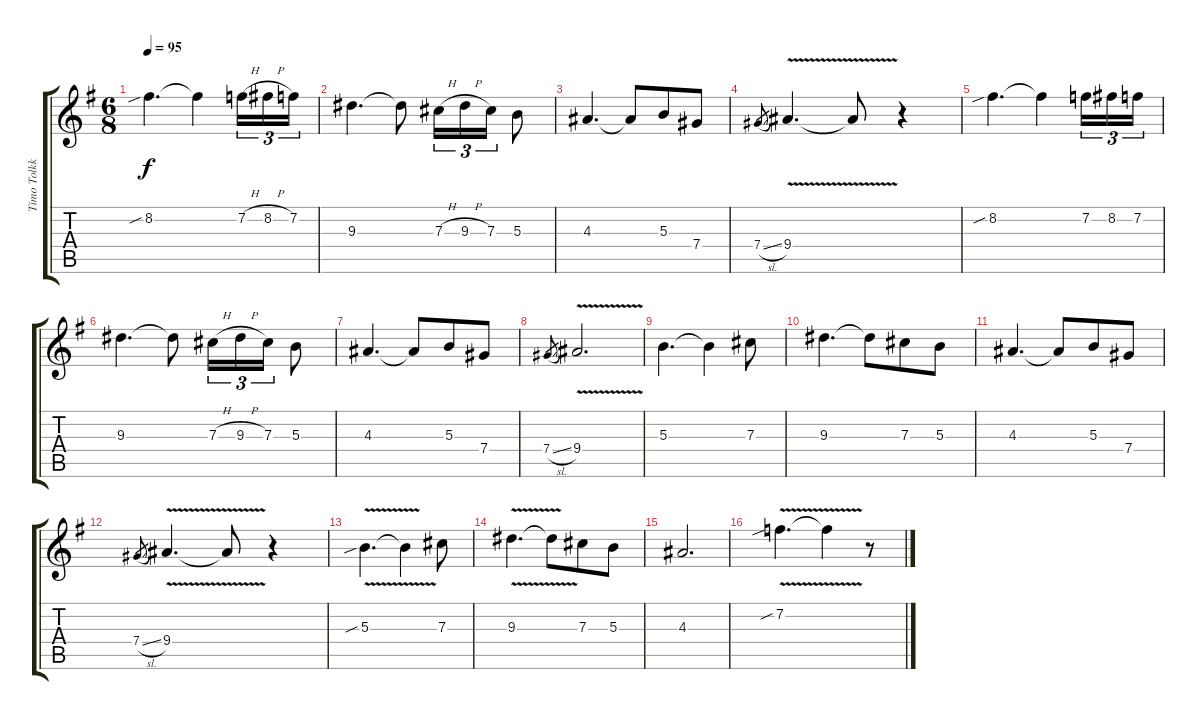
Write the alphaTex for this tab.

\track ("Timo Tolkki" "Timo Tolkk") {instrument distortionguitar}
\staff {score tabs}
\tuning (Eb4 Bb3 Gb3 Db3 Ab2 Eb2) {hide}
\ts (6 8)
\tempo 95
\clef g2
\ks g
8.2{sib}.4{d dy f} 8.2{t}.4 7.2{h}.16{tu (3 2)} 8.2{h}.16{tu (3 2)} 7.2.16{tu (3 2)} |
9.3.4{d} 9.3{t}.8 7.3{h}.16{tu (3 2)} 9.3{h}.16{tu (3 2)} 7.3.16{tu (3 2)} 5.3.8 |
4.3.4{d} 4.3{t}.8 5.3.8 7.4.8 |
7.4{sl}.8{gr} 9.4{v}.4{d} 9.4{t}.8 r.4 |
8.2{sib}.4{d} 8.2{t}.4 7.2.16{tu (3 2)} 8.2.16{tu (3 2)} 7.2.16{tu (3 2)} |
9.3.4{d} 9.3{t}.8 7.3{h}.16{tu (3 2)} 9.3{h}.16{tu (3 2)} 7.3.16{tu (3 2)} 5.3.8 |
4.3.4{d} 4.3{t}.8 5.3.8 7.4.8 |
7.4{sl}.8{gr} 9.4{v}.2{d} |
5.3.4{d} 5.3{t}.4 7.3.8 |
9.3.4{d} 9.3{t}.8 7.3.8 5.3.8 |
4.3.4{d} 4.3{t}.8 5.3.8 7.4.8 |
7.4{sl}.8{gr} 9.4{v}.4{d} 9.4{t}.8 r.4 |
5.3{v sib}.4{d} 5.3{t}.4 7.3.8 |
9.3{v}.4{d} 9.3{t}.8 7.3.8 5.3.8 |
4.3.2{d} |
7.2{v sib}.4{d} 7.2{t}.4 r.8
